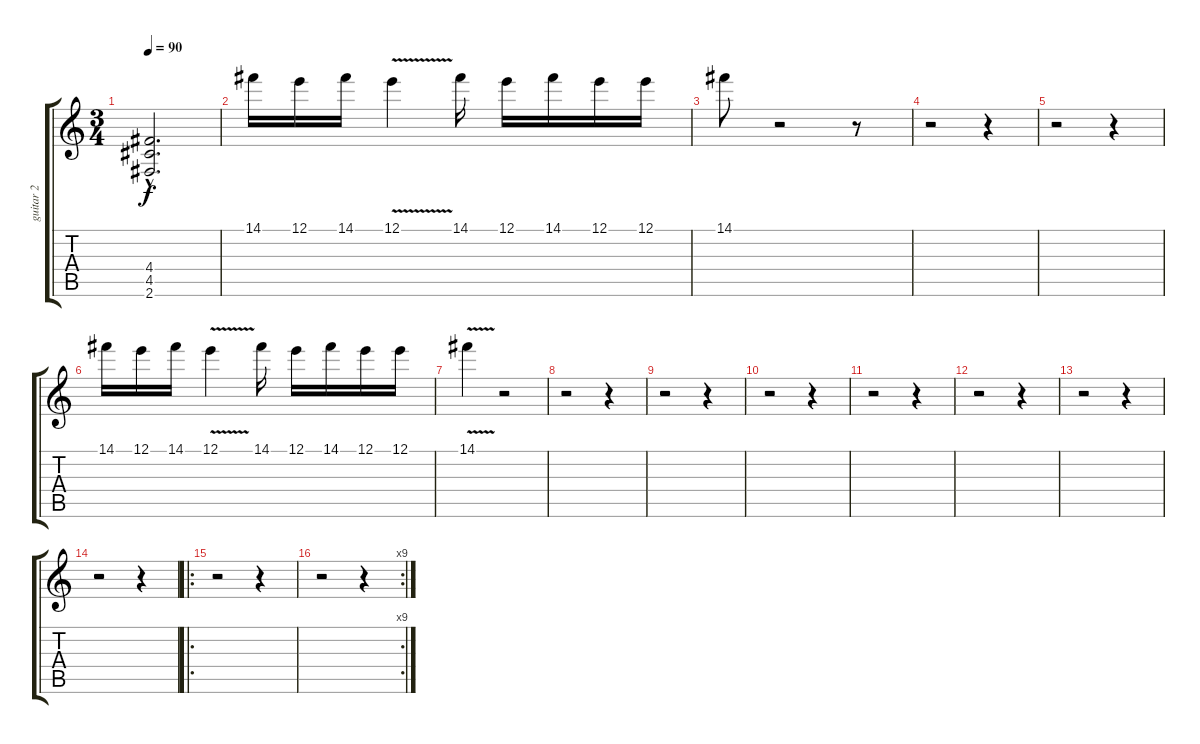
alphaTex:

\track ("guitar 2 " "guitar 2 ") {instrument distortionguitar}
\staff {score tabs}
\tuning (E4 B3 G3 D3 A2 E2) {hide}
\ts (3 4)
\tempo 90
\clef g2
\ks c
(4.4{hac t} 4.5{hac t} 2.6{hac t}).2{d dy f} |
14.1.16 12.1.16 14.1.16 12.1{v}.4 14.1.16 12.1.16 14.1.16 12.1.16 12.1.16 |
14.1.8 r.2 r.8 |
r.2 r.4 |
r.2 r.4 |
14.1.16 12.1.16 14.1.16 12.1{v}.4 14.1.16 12.1.16 14.1.16 12.1.16 12.1.16 |
14.1{v}.4 r.2 |
r.2 r.4 |
r.2 r.4 |
r.2 r.4 |
r.2 r.4 |
r.2 r.4 |
r.2 r.4 |
r.2 r.4 |
\ro
r.2 r.4 |
\rc 9
r.2 r.4
